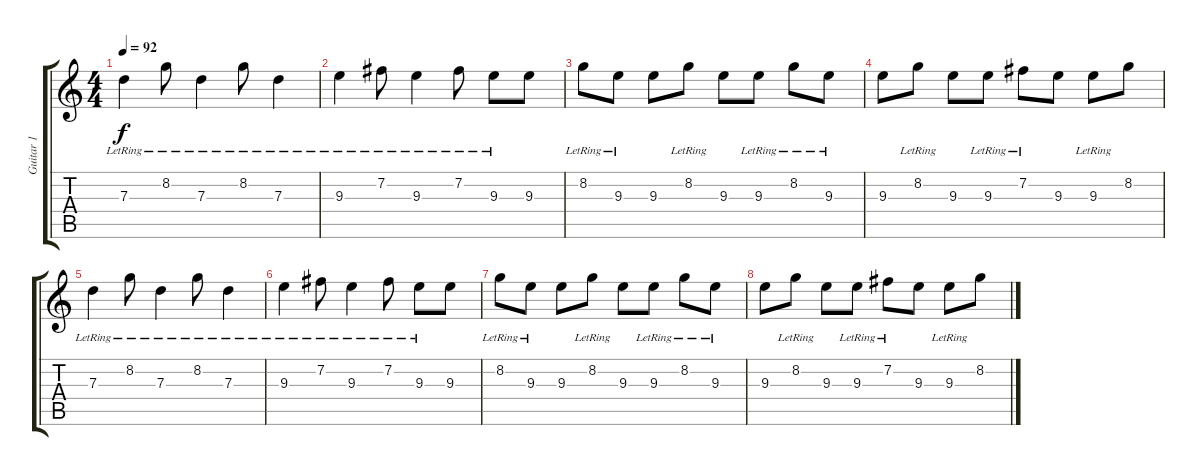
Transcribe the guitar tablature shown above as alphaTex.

\track ("Guitar 1" "Guitar 1") {instrument electricguitarjazz}
\staff {score tabs}
\tuning (E4 B3 G3 D3 A2 E2) {hide}
\ts (4 4)
\tempo 92
\clef g2
\ks c
7.3{lr}.4{dy f volume 11} 8.2{lr}.8 7.3{lr}.4 8.2{lr}.8 7.3{lr}.4 |
9.3{lr}.4 7.2{lr}.8 9.3{lr}.4 7.2{lr}.8 9.3{lr}.8 9.3.8 |
8.2{lr}.8 9.3{lr}.8 9.3.8 8.2{lr}.8 9.3.8 9.3{lr}.8 8.2{lr}.8 9.3{lr}.8 |
9.3.8 8.2{lr}.8 9.3.8 9.3{lr}.8 7.2{lr}.8 9.3.8 9.3{lr}.8 8.2.8 |
7.3{lr}.4 8.2{lr}.8 7.3{lr}.4 8.2{lr}.8 7.3{lr}.4 |
9.3{lr}.4 7.2{lr}.8 9.3{lr}.4 7.2{lr}.8 9.3{lr}.8 9.3.8 |
8.2{lr}.8 9.3{lr}.8 9.3.8 8.2{lr}.8 9.3.8 9.3{lr}.8 8.2{lr}.8 9.3{lr}.8 |
9.3.8 8.2{lr}.8 9.3.8 9.3{lr}.8 7.2{lr}.8 9.3.8 9.3{lr}.8 8.2.8
